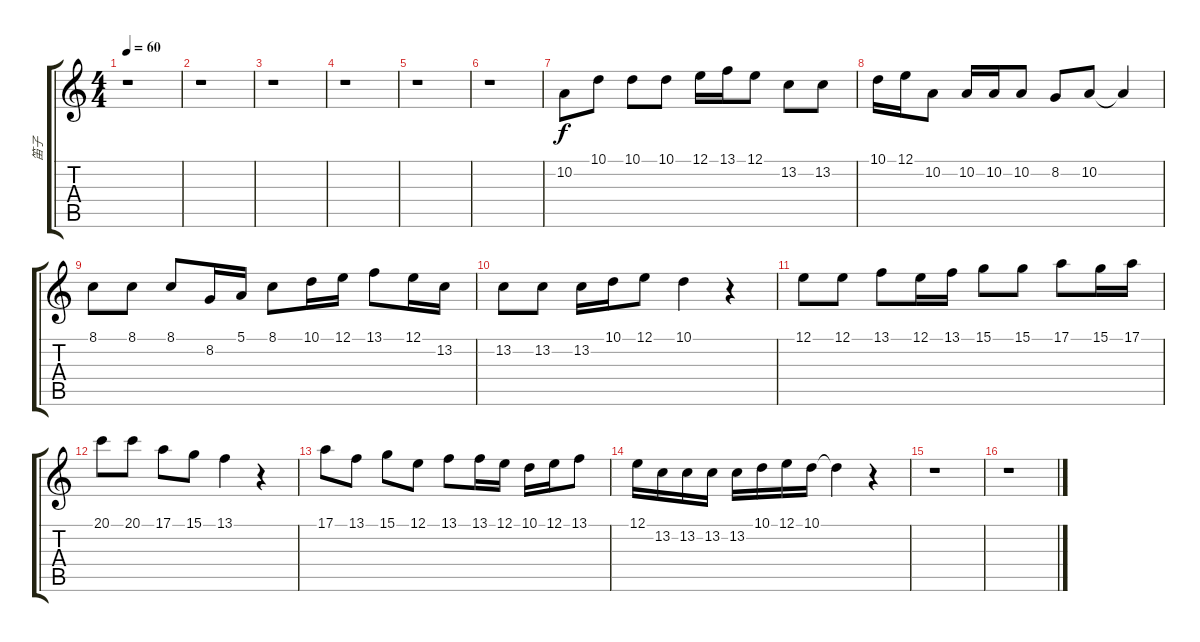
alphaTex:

\track ("笛子" "笛子") {instrument piccolo}
\staff {score tabs}
\tuning (E4 B3 G3 D3 A2 E2) {hide}
\ts (4 4)
\tempo 60
\clef g2
\ks c
r.1{dy f} |
r.1 |
r.1 |
r.1 |
r.1 |
r.1 |
10.2.8 10.1.8 10.1.8 10.1.8 12.1.16 13.1.16 12.1.8 13.2.8 13.2.8 |
10.1.16 12.1.16 10.2.8 10.2.16 10.2.16 10.2.8 8.2.8 10.2.8 10.2{t}.4 |
8.1.8 8.1.8 8.1.8 8.2.16 5.1.16 8.1.8 10.1.16 12.1.16 13.1.8 12.1.16 13.2.16 |
13.2.8 13.2.8 13.2.16 10.1.16 12.1.8 10.1.4 r.4 |
12.1.8 12.1.8 13.1.8 12.1.16 13.1.16 15.1.8 15.1.8 17.1.8 15.1.16 17.1.16 |
20.1.8 20.1.8 17.1.8 15.1.8 13.1.4 r.4 |
17.1.8 13.1.8 15.1.8 12.1.8 13.1.8 13.1.16 12.1.16 10.1.16 12.1.16 13.1.8 |
12.1.16 13.2.16 13.2.16 13.2.16 13.2.16 10.1.16 12.1.16 10.1.16 10.1{t}.4 r.4 |
r.1 |
r.1
